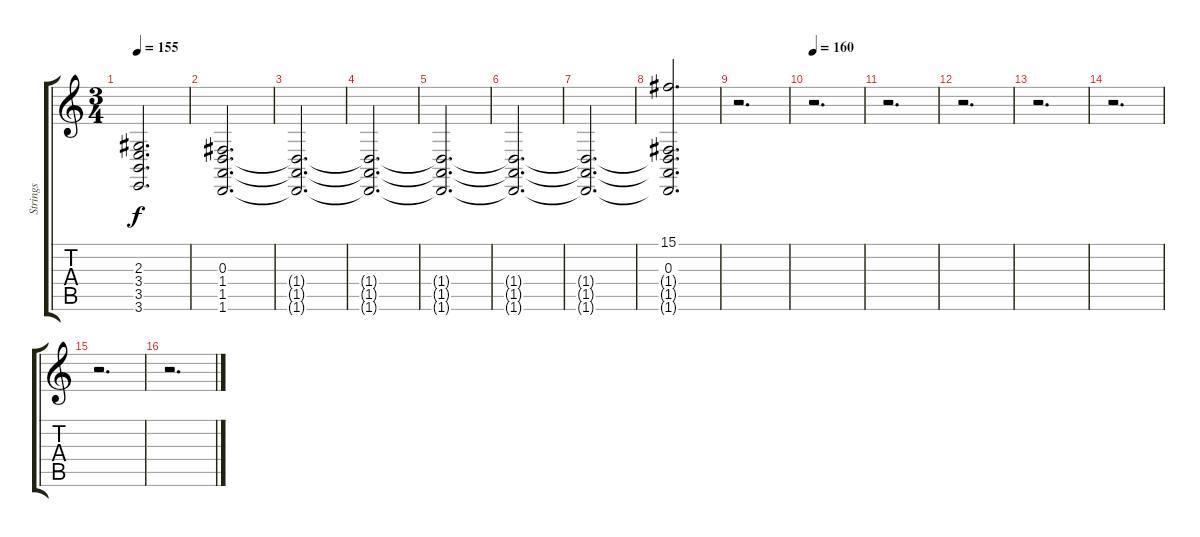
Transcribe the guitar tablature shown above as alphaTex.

\track ("Strings" "Strings") {instrument stringensemble1}
\staff {score tabs}
\tuning (Eb4 Bb3 Gb3 Db3 Ab2 Db2) {hide}
\ts (3 4)
\tempo 155
\clef g2
\ks c
(2.3{t} 3.4{t} 3.5{t} 3.6{t}).2{d dy f} |
(0.3 1.4 1.5 1.6).2{d} |
(1.4{t} 1.5{t} 1.6{t}).2{d} |
(1.4{t} 1.5{t} 1.6{t}).2{d} |
(1.4{t} 1.5{t} 1.6{t}).2{d} |
(1.4{t} 1.5{t} 1.6{t}).2{d} |
(1.4{t} 1.5{t} 1.6{t}).2{d} |
(15.1 0.3 1.4{t} 1.5{t} 1.6{t}).2{d} |
r.2{d} |
\tempo 160
r.2{d} |
r.2{d} |
r.2{d} |
r.2{d} |
r.2{d} |
r.2{d} |
r.2{d}
